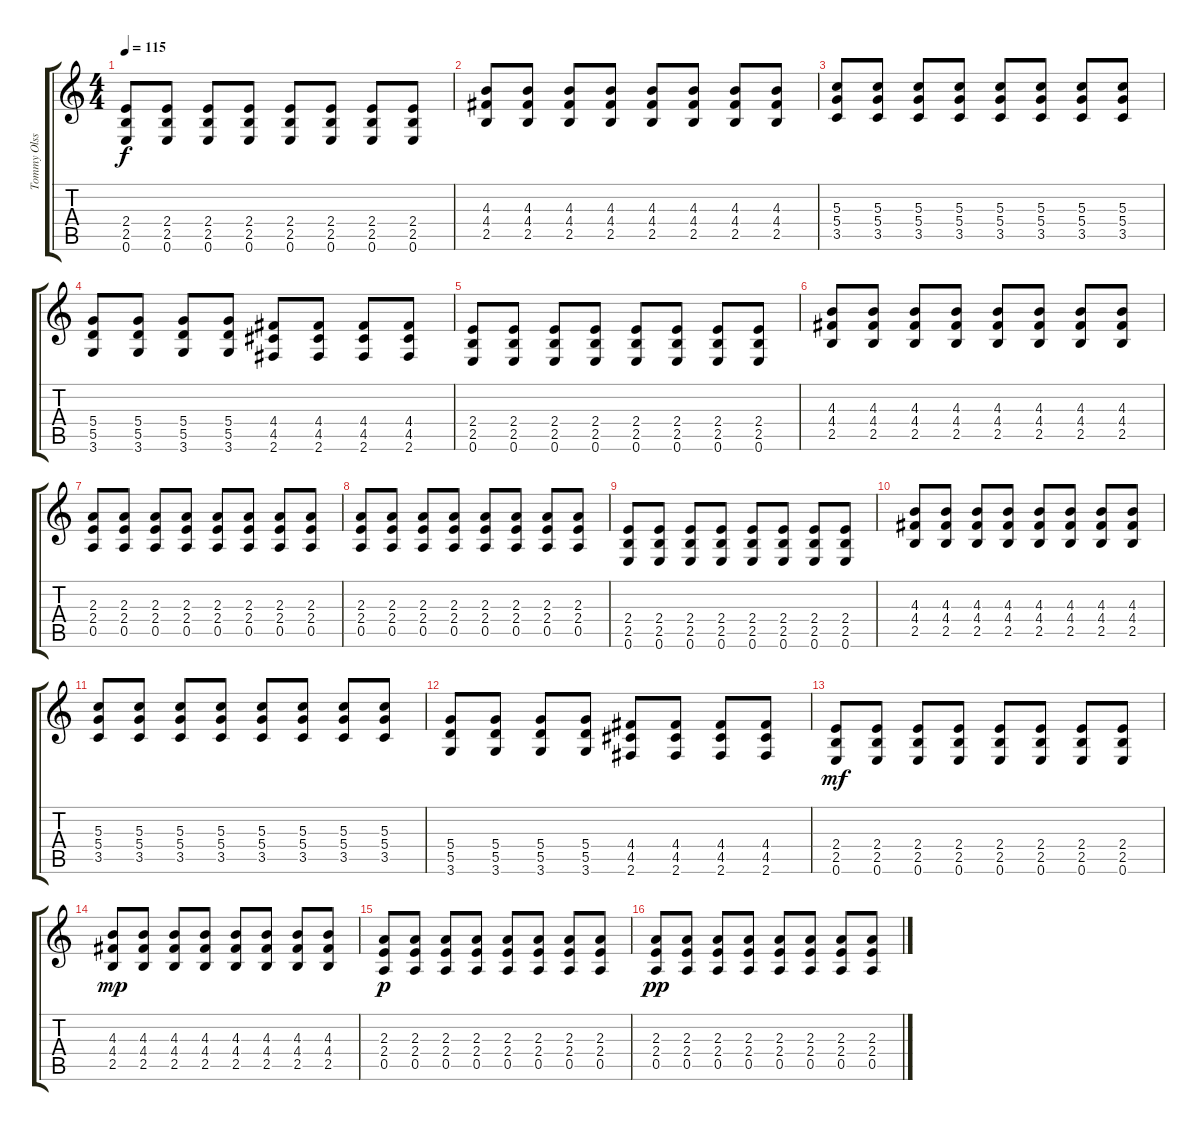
\track ("Tommy Olsson - Distorted Guitar" "Tommy Olss") {instrument distortionguitar}
\staff {score tabs}
\tuning (E4 B3 G3 D3 A2 E2) {hide}
\ts (4 4)
\tempo 115
\clef g2
\ks c
(2.4 2.5 0.6).8{dy f} (2.4 2.5 0.6).8 (2.4 2.5 0.6).8 (2.4 2.5 0.6).8 (2.4 2.5 0.6).8 (2.4 2.5 0.6).8 (2.4 2.5 0.6).8 (2.4 2.5 0.6).8 |
(4.3 4.4 2.5).8 (4.3 4.4 2.5).8 (4.3 4.4 2.5).8 (4.3 4.4 2.5).8 (4.3 4.4 2.5).8 (4.3 4.4 2.5).8 (4.3 4.4 2.5).8 (4.3 4.4 2.5).8 |
(5.3 5.4 3.5).8 (5.3 5.4 3.5).8 (5.3 5.4 3.5).8 (5.3 5.4 3.5).8 (5.3 5.4 3.5).8 (5.3 5.4 3.5).8 (5.3 5.4 3.5).8 (5.3 5.4 3.5).8 |
(5.4 5.5 3.6).8 (5.4 5.5 3.6).8 (5.4 5.5 3.6).8 (5.4 5.5 3.6).8 (4.4 4.5 2.6).8 (4.4 4.5 2.6).8 (4.4 4.5 2.6).8 (4.4 4.5 2.6).8 |
(2.4 2.5 0.6).8 (2.4 2.5 0.6).8 (2.4 2.5 0.6).8 (2.4 2.5 0.6).8 (2.4 2.5 0.6).8 (2.4 2.5 0.6).8 (2.4 2.5 0.6).8 (2.4 2.5 0.6).8 |
(4.3 4.4 2.5).8 (4.3 4.4 2.5).8 (4.3 4.4 2.5).8 (4.3 4.4 2.5).8 (4.3 4.4 2.5).8 (4.3 4.4 2.5).8 (4.3 4.4 2.5).8 (4.3 4.4 2.5).8 |
(2.3 2.4 0.5).8 (2.3 2.4 0.5).8 (2.3 2.4 0.5).8 (2.3 2.4 0.5).8 (2.3 2.4 0.5).8 (2.3 2.4 0.5).8 (2.3 2.4 0.5).8 (2.3 2.4 0.5).8 |
(2.3 2.4 0.5).8 (2.3 2.4 0.5).8 (2.3 2.4 0.5).8 (2.3 2.4 0.5).8 (2.3 2.4 0.5).8 (2.3 2.4 0.5).8 (2.3 2.4 0.5).8 (2.3 2.4 0.5).8 |
(2.4 2.5 0.6).8 (2.4 2.5 0.6).8 (2.4 2.5 0.6).8 (2.4 2.5 0.6).8 (2.4 2.5 0.6).8 (2.4 2.5 0.6).8 (2.4 2.5 0.6).8 (2.4 2.5 0.6).8 |
(4.3 4.4 2.5).8 (4.3 4.4 2.5).8 (4.3 4.4 2.5).8 (4.3 4.4 2.5).8 (4.3 4.4 2.5).8 (4.3 4.4 2.5).8 (4.3 4.4 2.5).8 (4.3 4.4 2.5).8 |
(5.3 5.4 3.5).8 (5.3 5.4 3.5).8 (5.3 5.4 3.5).8 (5.3 5.4 3.5).8 (5.3 5.4 3.5).8 (5.3 5.4 3.5).8 (5.3 5.4 3.5).8 (5.3 5.4 3.5).8 |
(5.4 5.5 3.6).8 (5.4 5.5 3.6).8 (5.4 5.5 3.6).8 (5.4 5.5 3.6).8 (4.4 4.5 2.6).8 (4.4 4.5 2.6).8 (4.4 4.5 2.6).8 (4.4 4.5 2.6).8 |
(2.4 2.5 0.6).8{dy mf volume 6} (2.4 2.5 0.6).8 (2.4 2.5 0.6).8 (2.4 2.5 0.6).8 (2.4 2.5 0.6).8 (2.4 2.5 0.6).8 (2.4 2.5 0.6).8 (2.4 2.5 0.6).8 |
(4.3 4.4 2.5).8{dy mp} (4.3 4.4 2.5).8 (4.3 4.4 2.5).8 (4.3 4.4 2.5).8 (4.3 4.4 2.5).8 (4.3 4.4 2.5).8 (4.3 4.4 2.5).8 (4.3 4.4 2.5).8 |
(2.3 2.4 0.5).8{dy p volume 0} (2.3 2.4 0.5).8 (2.3 2.4 0.5).8 (2.3 2.4 0.5).8 (2.3 2.4 0.5).8 (2.3 2.4 0.5).8 (2.3 2.4 0.5).8 (2.3 2.4 0.5).8 |
(2.3 2.4 0.5).8{dy pp} (2.3 2.4 0.5).8 (2.3 2.4 0.5).8 (2.3 2.4 0.5).8 (2.3 2.4 0.5).8 (2.3 2.4 0.5).8 (2.3 2.4 0.5).8 (2.3 2.4 0.5).8
